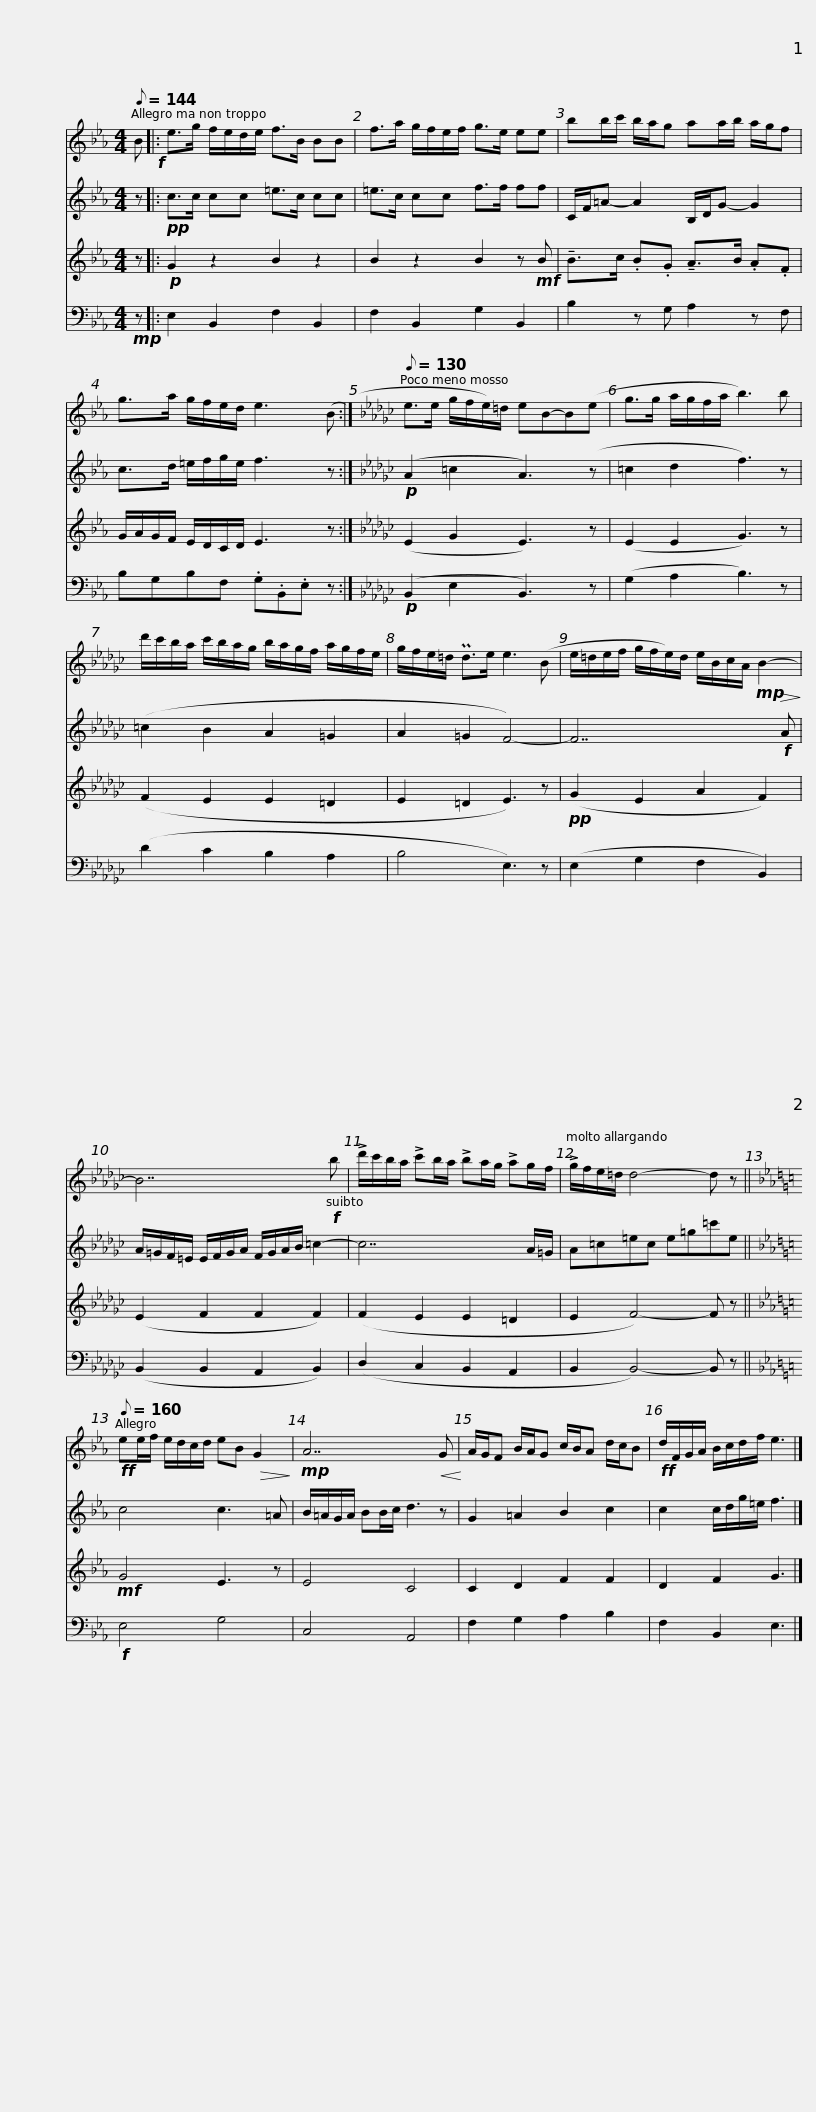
X:1
%%score 1 2 3 4
L:1/8
Q:1/8=144
M:4/4
I:linebreak $
K:Eb
V:1 treble
V:2 treble transpose=-2
V:3 treble
V:4 bass
V:1
 B!f! |: e>g f/e/d/e/ f>B BB | f>a g/f/e/f/ g>e ee |$ bb/c'/ b/a/g aa/b/ a/g/f | g>a g/f/e/d/ e3 (B :|$ %5
[K:Gb][Q:1/8=130] e>e g/f/e/)=d/ eB-B(e | g>g a/g/f/a/ b3) b |$ d'/c'/b/a/ c'/b/a/g/ b/a/g/f/ a/g/f/e/ | g/f/e/=d/ Pd>e e3 (B |$ e/=d/e/f/ g/f/e/)d/ e/B/c/A/!mp!!>(! B2-!>)! | %10
 B7!f! b |$ !>!d'/c'/b/a/ !>!c'b/a/ !>!ba/g/ !>!ag/f/ | !>!g/f/e/=d/ d4- d z ||$[K:Eb][Q:1/8=160]!ff! ee/f/ e/d/c/d/ eB!>(! G2!>)! |!mp! A7!<(! G!<)! | %15
 A/G/F B/A/G c/B/A d/c/B |$!ff! d/F/G/A/ B/c/d/f/ e3 |] %17
V:2
 z |:!pp! c>c cc =e>c cc | =e>c cc f>f ff |$ C/F/=A- A2 B,/D/G- G2 | c>d =e/f/g/e/ f3 z :|$ %5
[K:Gb]!p! (A2 =c2 A3) (z | =c2 d2 f3) z |$ (=c2 B2 A2 =G2 | A2 =G2 F4-) |$ F7!f! A | %10
 A/=G/F/=E/ E/F/G/A/ F/G/A/B/ =c2- |$ c7 A/=G/ | A=c=ec e=g=c'e ||$[K:Eb] c4 c3 =A | B/=A/G/A/ BB/c/ d3 z | %15
 G2 =A2 B2 c2 |$ c2 c/d/g/=e/ f3 |] %17
V:3
 z |:!p! G2 z2 B2 z2 | B2 z2 B2 z!mf! B |$ !tenuto!B>c .B.G !tenuto!A>B .A.F | G/A/G/F/ E/D/C/D/ E3 z :|$ %5
[K:Gb] (E2 G2 E3) z | (E2 E2 G3) z |$ (F2 E2 E2 =D2 | E2 =D2 E3) z |$!pp! (G2 E2 A2 F2) | %10
 (E2 F2 F2 F2) |$ (F2 E2 E2 =D2 | E2 F4-) F z ||$[K:Eb]!mf! G4 E3 z | E4 C4 | %15
 C2 D2 F2 F2 |$ D2 F2 G3 |] %17
V:4
!mp! z |: E,2 B,,2 F,2 B,,2 | F,2 B,,2 G,2 B,,2 |$ B,2 z G, A,2 z F, | B,G,B,F, .G,.B,,.E, z :|$ %5
[K:Gb]!p! (B,,2 E,2 B,,3) z | (G,2 A,2 B,3) z |$ (D2 C2 B,2 A,2 | B,4 E,3) z |$ (E,2 G,2 F,2 B,,2) | %10
 (B,,2 B,,2 A,,2 B,,2) |$ (D,2 C,2 B,,2 A,,2 | B,,2 B,,4-) B,, z ||$[K:Eb]!f! E,4 G,4 | C,4 A,,4 | %15
 F,2 G,2 A,2 B,2 |$ F,2 B,,2 E,3 |] %17
